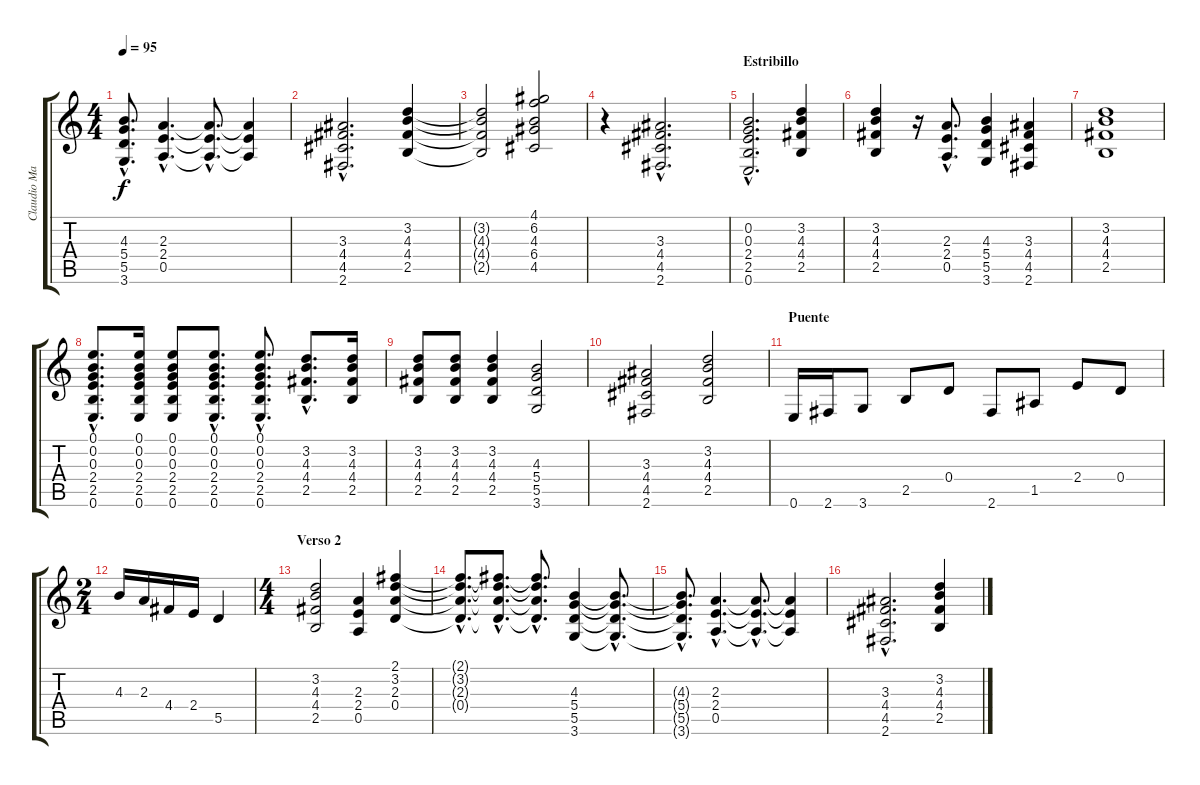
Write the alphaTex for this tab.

\track ("Claudio Marciello (Gtr 2)" "Claudio Ma") {instrument acousticguitarsteel}
\staff {score tabs}
\tuning (E4 B3 G3 D3 A2 E2) {hide}
\ts (4 4)
\tempo 95
\clef g2
\ks c
(4.3{hac t} 5.4{hac t} 5.5{hac t} 3.6{hac t}).8{d dy f} (2.3{hac} 2.4{hac} 0.5{hac}).4{d} (2.3{hac t} 2.4{hac t} 0.5{hac t}).8{d} (2.3{t} 2.4{t} 0.5{t}).4 |
(3.3{hac} 4.4{hac} 4.5{hac} 2.6{hac}).2{d} (3.2 4.3 4.4 2.5).4 |
(3.2{t} 4.3{t} 4.4{t} 2.5{t}).2 (4.1 6.2 4.3 6.4 4.5).2 |
r.4 (3.3{hac} 4.4{hac} 4.5{hac} 2.6{hac}).2{d} |
\section ("" "Estribillo")
(0.2{hac} 0.3{hac} 2.4{hac} 2.5{hac} 0.6{hac}).2{d} (3.2 4.3 4.4 2.5).4 |
(3.2 4.3 4.4 2.5).4 r.16 (2.3{hac} 2.4{hac} 0.5{hac}).8{d} (4.3 5.4 5.5 3.6).4 (3.3 4.4 4.5 2.6).4 |
(3.2 4.3 4.4 2.5).1 |
(0.1{hac} 0.2{hac} 0.3{hac} 2.4{hac} 2.5{hac} 0.6{hac}).8{d} (0.1 0.2 0.3 2.4 2.5 0.6).16 (0.1 0.2 0.3 2.4 2.5 0.6).8 (0.1{hac} 0.2{hac} 0.3{hac} 2.4{hac} 2.5{hac} 0.6{hac}).8{d} (0.1{hac} 0.2{hac} 0.3{hac} 2.4{hac} 2.5{hac} 0.6{hac}).8{d} (3.2{hac} 4.3{hac} 4.4{hac} 2.5{hac}).8{d} (3.2 4.3 4.4 2.5).16 |
(3.2 4.3 4.4 2.5).8 (3.2 4.3 4.4 2.5).8 (3.2 4.3 4.4 2.5).4 (4.3 5.4 5.5 3.6).2 |
(3.3 4.4 4.5 2.6).2 (3.2 4.3 4.4 2.5).2 |
\section ("" "Puente")
0.6.16 2.6.16 3.6.8 2.5.8 0.4.8 2.6.8 1.5.8 2.4.8 0.4.8 |
\ts (2 4)
4.3.16 2.3.16 4.4.16 2.4.16 5.5.4 |
\ts (4 4)
\section ("" "Verso 2")
(3.2 4.3 4.4 2.5).2 (2.3 2.4 0.5).4 (2.1 3.2 2.3 0.4).4 |
(2.1{hac t} 3.2{hac t} 2.3{hac t} 0.4{hac t}).8{d} (2.1{hac t} 3.2{hac t} 2.3{hac t} 0.4{hac t}).8{d} (2.1{hac t} 3.2{hac t} 2.3{hac t} 0.4{hac t}).8{d} (4.3 5.4 5.5 3.6).4 (4.3{hac t} 5.4{hac t} 5.5{hac t} 3.6{hac t}).8{d} |
(4.3{hac t} 5.4{hac t} 5.5{hac t} 3.6{hac t}).8{d} (2.3{hac} 2.4{hac} 0.5{hac}).4{d} (2.3{hac t} 2.4{hac t} 0.5{hac t}).8{d} (2.3{t} 2.4{t} 0.5{t}).4 |
(3.3{hac} 4.4{hac} 4.5{hac} 2.6{hac}).2{d} (3.2 4.3 4.4 2.5).4
